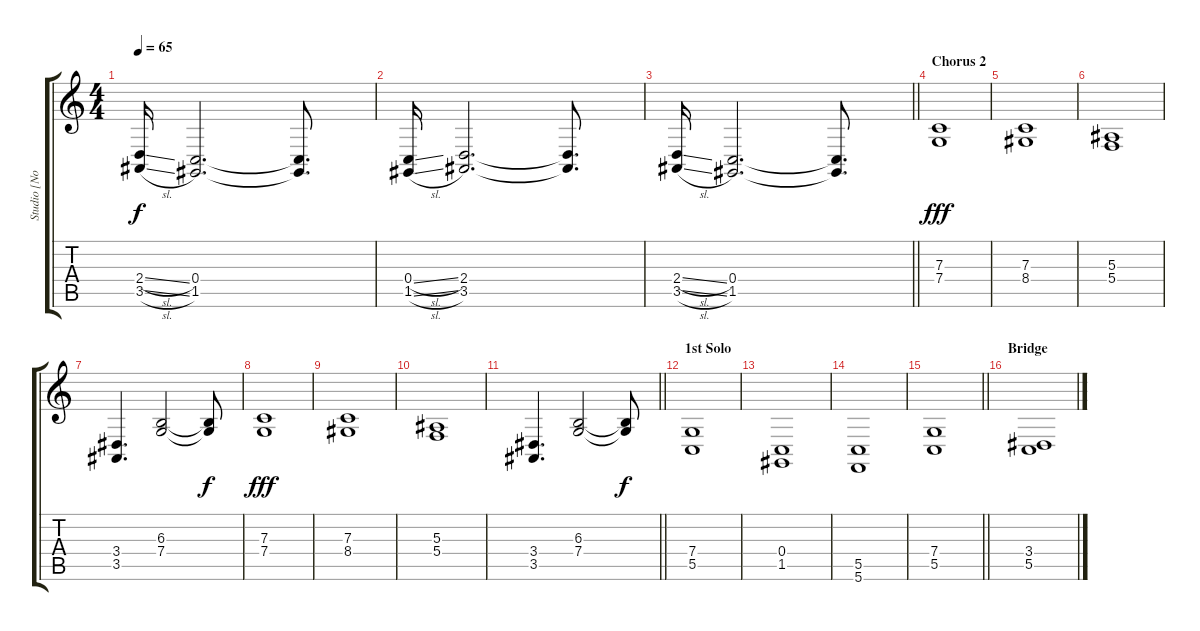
\track ("Studio [Noise/FX]" "Studio [No") {instrument pad2warm}
\staff {score tabs}
\tuning (D4 A3 F3 C3 G2 C2) {hide}
\ts (4 4)
\tempo 65
\clef g2
\ks c
(2.4{sl} 3.5{sl}).16{dy f} (0.4 1.5).2{d} (0.4{t} 1.5{t}).8{d} |
(0.4{sl} 1.5{sl}).16 (2.4 3.5).2{d} (2.4{t} 3.5{t}).8{d} |
\barLineRight lightlight
(2.4{sl} 3.5{sl}).16 (0.4 1.5).2{d} (0.4{t} 1.5{t}).8{d} |
\section ("" "Chorus 2")
(7.3 7.4).1{dy fff} |
(7.3 8.4).1 |
(5.3 5.4).1 |
(3.4 3.5).4{d} (6.3 7.4).2 (6.3{t} 7.4{t}).8{dy f} |
(7.3 7.4).1{dy fff} |
(7.3 8.4).1 |
(5.3 5.4).1 |
\barLineRight lightlight
(3.4 3.5).4{d} (6.3 7.4).2 (6.3{t} 7.4{t}).8{dy f} |
\section ("" "1st Solo")
(7.4 5.5).1 |
(0.4 1.5).1 |
(5.5 5.6).1 |
\barLineRight lightlight
(7.4 5.5).1 |
\section ("" "Bridge")
(3.4 5.5).1
